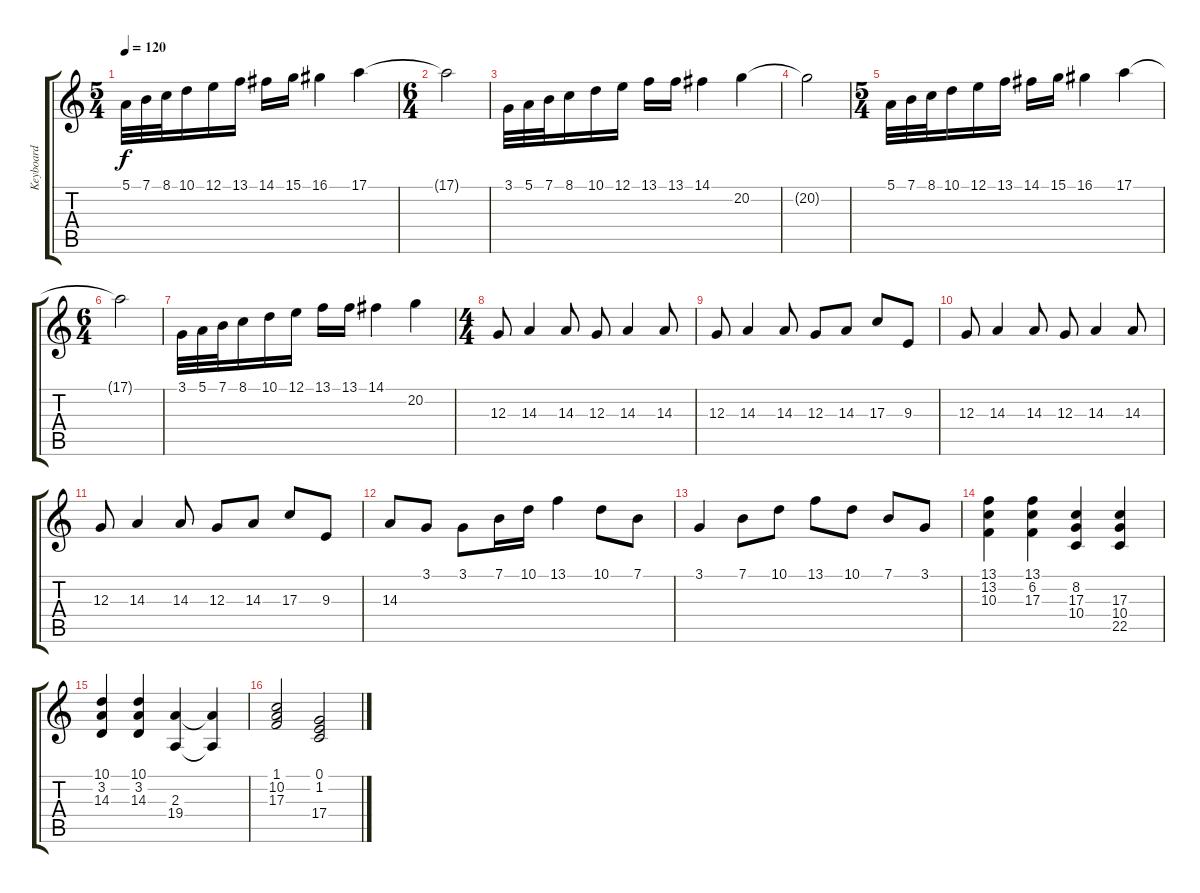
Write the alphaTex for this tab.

\track ("Keyboard" "Keyboard") {instrument harmonica}
\staff {score tabs}
\tuning (E4 B3 G3 D3 A2 E2) {hide}
\ts (5 4)
\tempo 120
\clef g2
\ks c
5.1.32{dy f instrument harmonica} 7.1.32 8.1.32 10.1.16 12.1.16 13.1.16 14.1.16 15.1.16 16.1.4 17.1.4 |
\ts (6 4)
17.1{t}.2 |
3.1.32 5.1.32 7.1.32 8.1.16 10.1.16 12.1.16 13.1.16 13.1.16 14.1.4 20.2.4 |
20.2{t}.2 |
\ts (5 4)
5.1.32 7.1.32 8.1.32 10.1.16 12.1.16 13.1.16 14.1.16 15.1.16 16.1.4 17.1.4 |
\ts (6 4)
17.1{t}.2 |
3.1.32 5.1.32 7.1.32 8.1.16 10.1.16 12.1.16 13.1.16 13.1.16 14.1.4 20.2.4 |
\ts (4 4)
12.3.8 14.3.4 14.3.8 12.3.8 14.3.4 14.3.8 |
12.3.8 14.3.4 14.3.8 12.3.8 14.3.8 17.3.8 9.3.8 |
12.3.8 14.3.4 14.3.8 12.3.8 14.3.4 14.3.8 |
12.3.8 14.3.4 14.3.8 12.3.8 14.3.8 17.3.8 9.3.8 |
14.3.8 3.1.8 3.1.8 7.1.16 10.1.16 13.1.4 10.1.8 7.1.8 |
3.1.4 7.1.8 10.1.8 13.1.8 10.1.8 7.1.8 3.1.8 |
(13.1 13.2 10.3).4 (13.1 6.2 17.3).4 (8.2 17.3 10.4).4 (17.3 10.4 22.5).4 |
(10.1 3.2 14.3).4 (10.1 3.2 14.3).4 (2.3 19.4).4 (2.3{t} 19.4{t}).4 |
(1.1 10.2 17.3).2 (0.1 1.2 17.4).2
